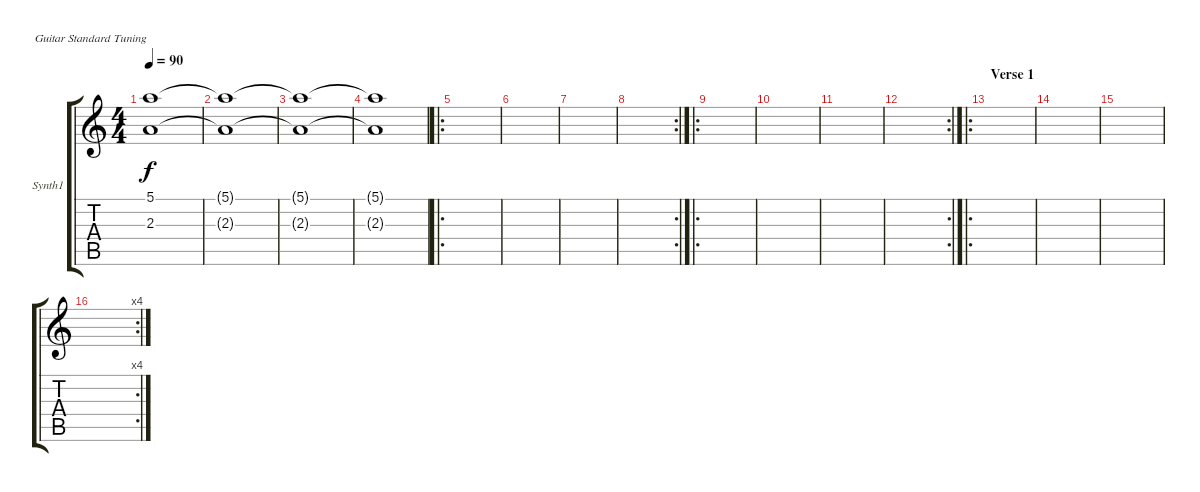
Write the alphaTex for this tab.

\defaultSystemsLayout 4
\bracketExtendMode groupsimilarinstruments
\firstSystemTrackNameOrientation horizontal
\otherSystemsTrackNameOrientation horizontal
\track ("Synth Layer" "Synth1") {instrument acousticguitarsteel}
\staff {score tabs}
\tuning (E4 B3 G3 D3 A2 E2)
\ts (4 4)
\tempo 90
\clef g2
\ks c
(5.1{t} 2.3{t}).1{dy f} |
(2.3{t} 5.1{t}).1 |
(5.1{t} 2.3{t}).1 |
(5.1{t} 2.3{t}).1 |
\ro
|
|
|
\rc 2
|
\ro
|
|
|
\rc 2
|
\ro
\section ("" "Verse 1")
|
|
|
\rc 4
